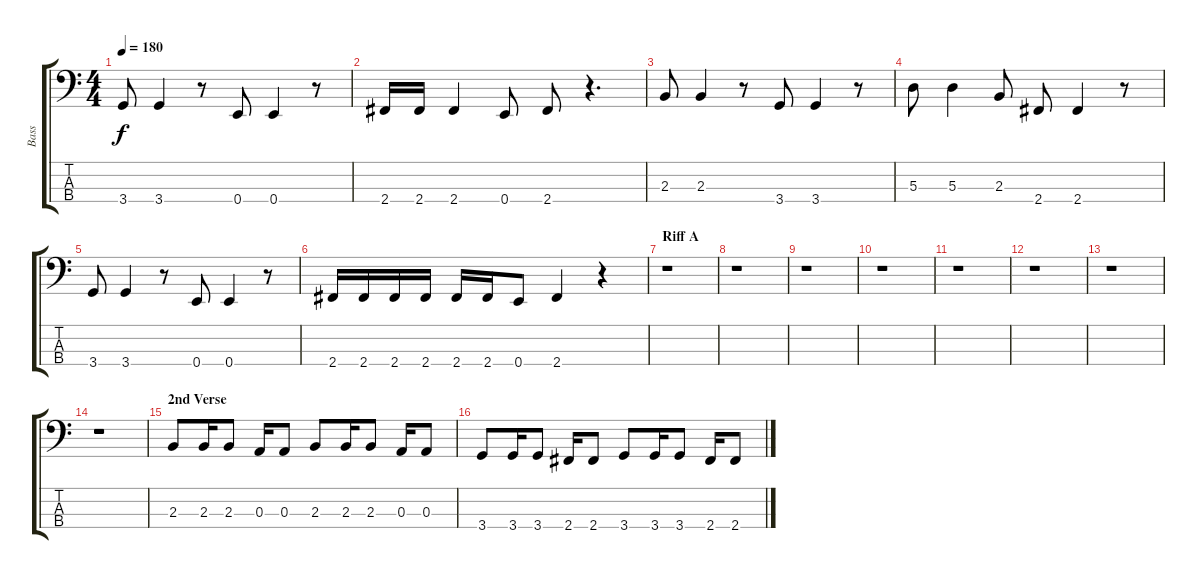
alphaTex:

\track ("Bass" "Bass") {instrument electricbasspick}
\staff {score tabs}
\tuning (G2 D2 A1 E1) {hide}
\ts (4 4)
\tempo 180
\clef f4
\ks c
3.4.8{dy f} 3.4.4 r.8 0.4.8 0.4.4 r.8 |
2.4.16 2.4.16 2.4.4 0.4.8 2.4.8 r.4{d} |
2.3.8 2.3.4 r.8 3.4.8 3.4.4 r.8 |
5.3.8 5.3.4 2.3.8 2.4.8 2.4.4 r.8 |
3.4.8 3.4.4 r.8 0.4.8 0.4.4 r.8 |
2.4.16 2.4.16 2.4.16 2.4.16 2.4.16 2.4.16 0.4.8 2.4.4 r.4 |
\section ("" "Riff A")
r.1 |
r.1 |
r.1 |
r.1 |
r.1 |
r.1 |
r.1 |
r.1 |
\section ("" "2nd Verse")
2.3.8 2.3.16 2.3.8 0.3.16 0.3.8 2.3.8 2.3.16 2.3.8 0.3.16 0.3.8 |
3.4.8 3.4.16 3.4.8 2.4.16 2.4.8 3.4.8 3.4.16 3.4.8 2.4.16 2.4.8
